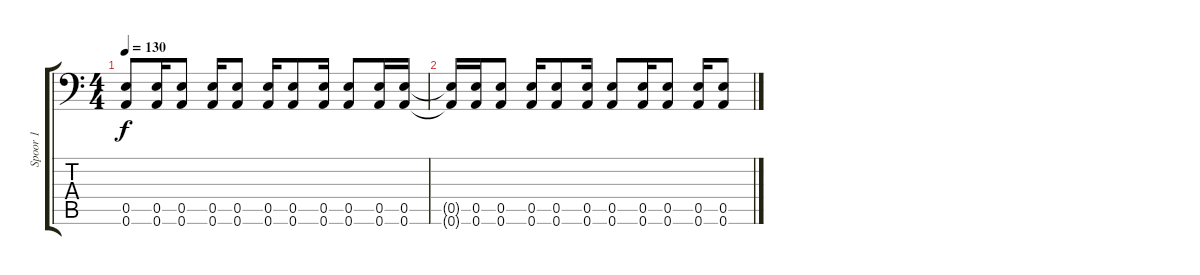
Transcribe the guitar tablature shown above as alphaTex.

\track ("Spoor 1" "Spoor 1") {instrument distortionguitar}
\staff {score tabs}
\tuning (B3 Gb3 D3 A2 E2 A1) {hide}
\ts (4 4)
\tempo 130
\clef f4
\ks c
(0.5 0.6).8{dy f} (0.5 0.6).16 (0.5 0.6).8 (0.5 0.6).16 (0.5 0.6).8 (0.5 0.6).16 (0.5 0.6).8 (0.5 0.6).16 (0.5 0.6).8 (0.5 0.6).16 (0.5 0.6).16 |
(0.5{t} 0.6{t}).16 (0.5 0.6).16 (0.5 0.6).8 (0.5 0.6).16 (0.5 0.6).8 (0.5 0.6).16 (0.5 0.6).8 (0.5 0.6).16 (0.5 0.6).8 (0.5 0.6).16 (0.5 0.6).8
